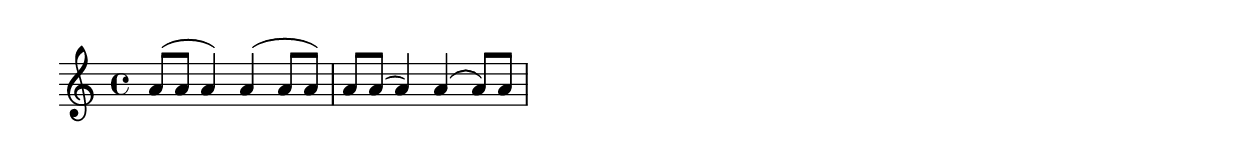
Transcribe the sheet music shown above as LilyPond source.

\version "1.5.68"

\header{
texidoc = "
Slurs should be attached to note heads, except when they would collide
with beams.  Also see: ophee-slurs.
"
}
\score{
	\notes \relative c''{
	        \property Voice.Slur \set #'direction = #1
	        a8( a )a4
		a4( a8 )a
	        a8 a()a4
		a4() a8 a
	}
	\paper{ 
		indent = 0.0
		linewidth = 100.\mm
	}
}
